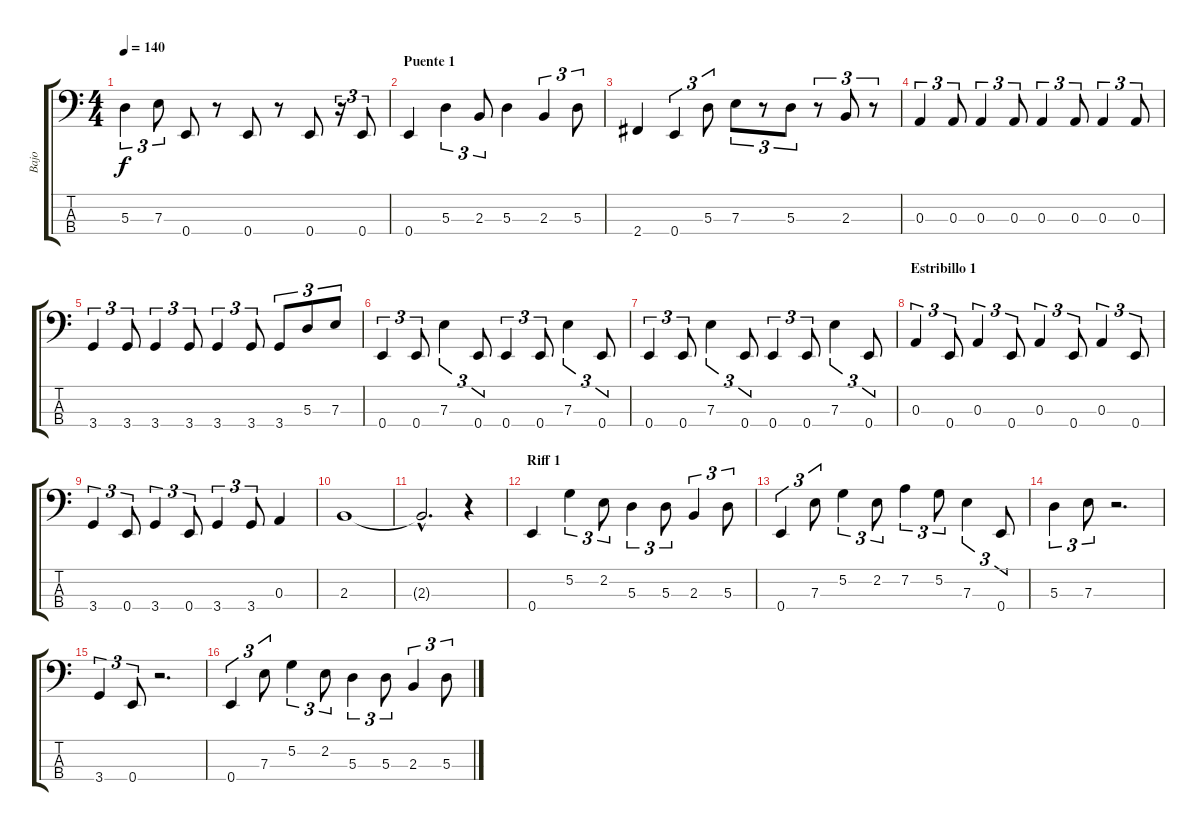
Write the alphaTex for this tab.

\track ("Bajo" "Bajo") {instrument electricbasspick}
\staff {score tabs}
\tuning (G2 D2 A1 E1) {hide}
\ts (4 4)
\tempo 140
\clef f4
\ks c
5.3.4{tu (3 2) dy f} 7.3.8{tu (3 2)} 0.4.8 r.8 0.4.8 r.8 0.4.8 r.16{tu (3 2)} 0.4.8{tu (3 2)} |
\section ("" "Puente 1")
0.4.4 5.3.4{tu (3 2)} 2.3.8{tu (3 2)} 5.3.4 2.3.4{tu (3 2)} 5.3.8{tu (3 2)} |
2.4.4 0.4.4{tu (3 2)} 5.3.8{tu (3 2)} 7.3.8{tu (3 2)} r.8{tu (3 2)} 5.3.8{tu (3 2)} r.8{tu (3 2)} 2.3.8{tu (3 2)} r.8{tu (3 2)} |
0.3.4{tu (3 2)} 0.3.8{tu (3 2)} 0.3.4{tu (3 2)} 0.3.8{tu (3 2)} 0.3.4{tu (3 2)} 0.3.8{tu (3 2)} 0.3.4{tu (3 2)} 0.3.8{tu (3 2)} |
3.4.4{tu (3 2)} 3.4.8{tu (3 2)} 3.4.4{tu (3 2)} 3.4.8{tu (3 2)} 3.4.4{tu (3 2)} 3.4.8{tu (3 2)} 3.4.8{tu (3 2)} 5.3.8{tu (3 2)} 7.3.8{tu (3 2)} |
0.4.4{tu (3 2)} 0.4.8{tu (3 2)} 7.3.4{tu (3 2)} 0.4.8{tu (3 2)} 0.4.4{tu (3 2)} 0.4.8{tu (3 2)} 7.3.4{tu (3 2)} 0.4.8{tu (3 2)} |
0.4.4{tu (3 2)} 0.4.8{tu (3 2)} 7.3.4{tu (3 2)} 0.4.8{tu (3 2)} 0.4.4{tu (3 2)} 0.4.8{tu (3 2)} 7.3.4{tu (3 2)} 0.4.8{tu (3 2)} |
\section ("" "Estribillo 1")
0.3.4{tu (3 2)} 0.4.8{tu (3 2)} 0.3.4{tu (3 2)} 0.4.8{tu (3 2)} 0.3.4{tu (3 2)} 0.4.8{tu (3 2)} 0.3.4{tu (3 2)} 0.4.8{tu (3 2)} |
3.4.4{tu (3 2)} 0.4.8{tu (3 2)} 3.4.4{tu (3 2)} 0.4.8{tu (3 2)} 3.4.4{tu (3 2)} 3.4.8{tu (3 2)} 0.3.4 |
2.3.1 |
2.3{hac t}.2{d} r.4 |
\section ("" "Riff 1")
0.4.4 5.2.4{tu (3 2)} 2.2.8{tu (3 2)} 5.3.4{tu (3 2)} 5.3.8{tu (3 2)} 2.3.4{tu (3 2)} 5.3.8{tu (3 2)} |
0.4.4{tu (3 2)} 7.3.8{tu (3 2)} 5.2.4{tu (3 2)} 2.2.8{tu (3 2)} 7.2.4{tu (3 2)} 5.2.8{tu (3 2)} 7.3.4{tu (3 2)} 0.4.8{tu (3 2)} |
5.3.4{tu (3 2)} 7.3.8{tu (3 2)} r.2{d} |
3.4.4{tu (3 2)} 0.4.8{tu (3 2)} r.2{d} |
0.4.4{tu (3 2)} 7.3.8{tu (3 2)} 5.2.4{tu (3 2)} 2.2.8{tu (3 2)} 5.3.4{tu (3 2)} 5.3.8{tu (3 2)} 2.3.4{tu (3 2)} 5.3.8{tu (3 2)}
